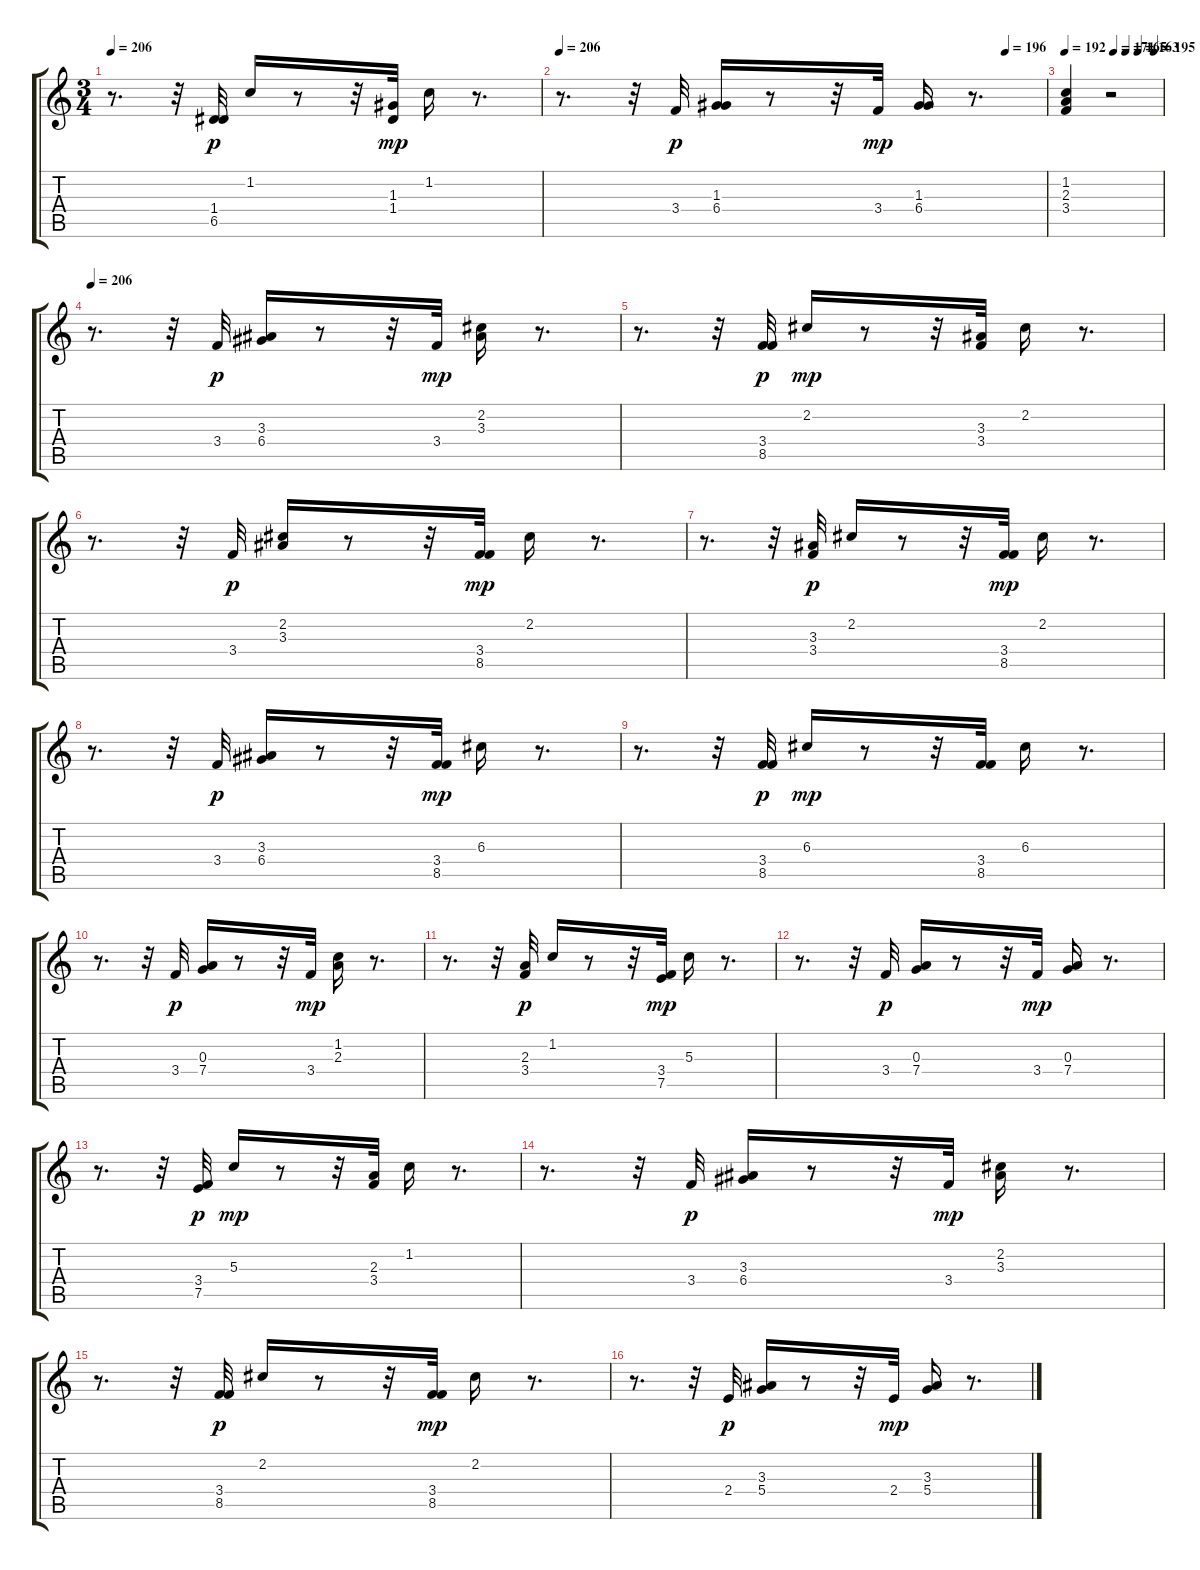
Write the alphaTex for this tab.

\track "" {instrument acousticguitarsteel}
\staff {score tabs}
\tuning (E4 B3 G3 D3 A2 E2) {hide}
\ts (3 4)
\tempo 206
\clef g2
\ks c
r.8{d dy mp} r.32 (1.4 6.5).32{dy p} 1.2.16 r.8 r.32 (1.3 1.4).32{dy mp} 1.2.16 r.8{d} |
\tempo 206
\tempo (196 0.9166666666666666)
r.8{d} r.32 3.4.32{dy p} (1.3 6.4).16 r.8 r.32 3.4.32{dy mp} (1.3 6.4).16 r.8{d} |
\tempo 192
\tempo (171 0.5)
\tempo (165 0.625)
\tempo (163 0.75)
\tempo (195 0.9166666666666666)
(1.2 2.3 3.4).4 r.2 |
\tempo 206
r.8{d} r.32 3.4.32{dy p} (3.3 6.4).16 r.8 r.32 3.4.32{dy mp} (2.2 3.3).16 r.8{d} |
r.8{d} r.32 (3.4 8.5).32{dy p} 2.2.16{dy mp} r.8 r.32 (3.3 3.4).32 2.2.16 r.8{d} |
r.8{d} r.32 3.4.32{dy p} (2.2 3.3).16 r.8 r.32 (3.4 8.5).32{dy mp} 2.2.16 r.8{d} |
r.8{d} r.32 (3.3 3.4).32{dy p} 2.2.16 r.8 r.32 (3.4 8.5).32{dy mp} 2.2.16 r.8{d} |
r.8{d} r.32 3.4.32{dy p} (3.3 6.4).16 r.8 r.32 (3.4 8.5).32{dy mp} 6.3.16 r.8{d} |
r.8{d} r.32 (3.4 8.5).32{dy p} 6.3.16{dy mp} r.8 r.32 (3.4 8.5).32 6.3.16 r.8{d} |
r.8{d} r.32 3.4.32{dy p} (0.3 7.4).16 r.8 r.32 3.4.32{dy mp} (1.2 2.3).16 r.8{d} |
r.8{d} r.32 (2.3 3.4).32{dy p} 1.2.16 r.8 r.32 (3.4 7.5).32{dy mp} 5.3.16 r.8{d} |
r.8{d} r.32 3.4.32{dy p} (0.3 7.4).16 r.8 r.32 3.4.32{dy mp} (0.3 7.4).16 r.8{d} |
r.8{d} r.32 (3.4 7.5).32{dy p} 5.3.16{dy mp} r.8 r.32 (2.3 3.4).32 1.2.16 r.8{d} |
r.8{d} r.32 3.4.32{dy p} (3.3 6.4).16 r.8 r.32 3.4.32{dy mp} (2.2 3.3).16 r.8{d} |
r.8{d} r.32 (3.4 8.5).32{dy p} 2.2.16 r.8 r.32 (3.4 8.5).32{dy mp} 2.2.16 r.8{d} |
r.8{d} r.32 2.4.32{dy p} (3.3 5.4).16 r.8 r.32 2.4.32{dy mp} (3.3 5.4).16 r.8{d}
